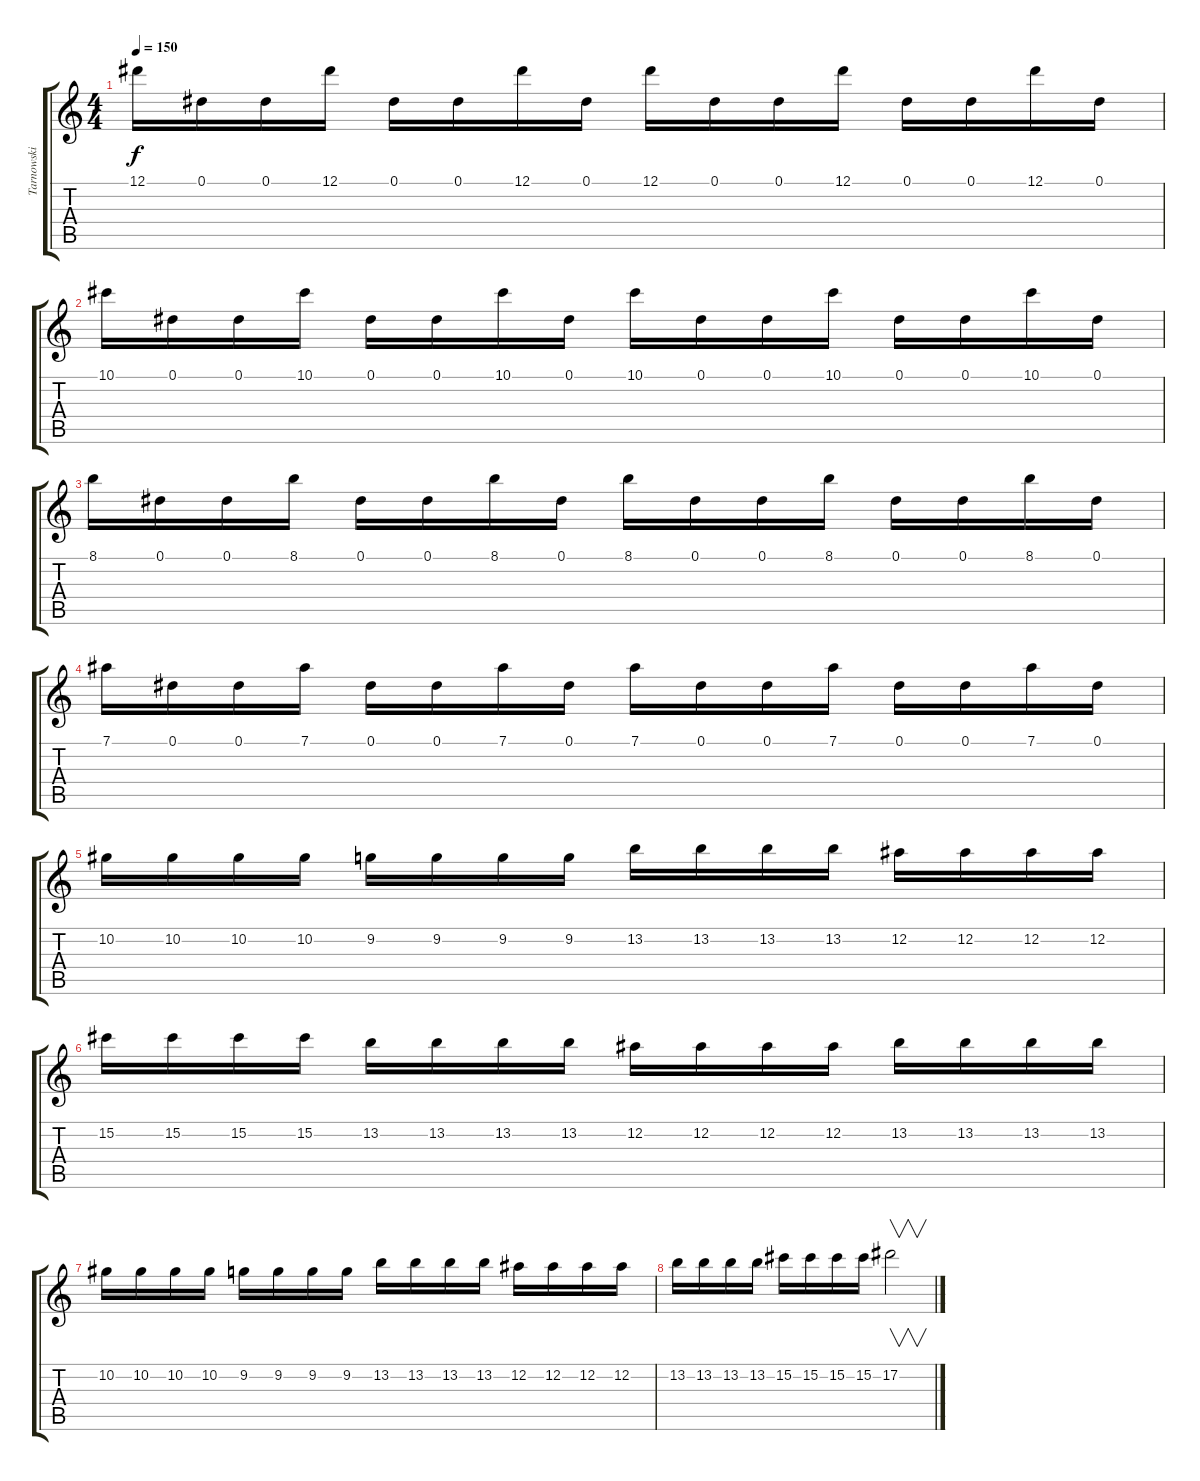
\track ("Tarnowski" "Tarnowski") {instrument distortionguitar}
\staff {score tabs}
\tuning (Eb4 Bb3 Gb3 Db3 Ab2 Eb2) {hide}
\ts (4 4)
\tempo 150
\clef g2
\ks c
12.1.16{dy f} 0.1.16 0.1.16 12.1.16 0.1.16 0.1.16 12.1.16 0.1.16 12.1.16 0.1.16 0.1.16 12.1.16 0.1.16 0.1.16 12.1.16 0.1.16 |
10.1.16 0.1.16 0.1.16 10.1.16 0.1.16 0.1.16 10.1.16 0.1.16 10.1.16 0.1.16 0.1.16 10.1.16 0.1.16 0.1.16 10.1.16 0.1.16 |
8.1.16 0.1.16 0.1.16 8.1.16 0.1.16 0.1.16 8.1.16 0.1.16 8.1.16 0.1.16 0.1.16 8.1.16 0.1.16 0.1.16 8.1.16 0.1.16 |
7.1.16 0.1.16 0.1.16 7.1.16 0.1.16 0.1.16 7.1.16 0.1.16 7.1.16 0.1.16 0.1.16 7.1.16 0.1.16 0.1.16 7.1.16 0.1.16 |
10.2.16 10.2.16 10.2.16 10.2.16 9.2.16 9.2.16 9.2.16 9.2.16 13.2.16 13.2.16 13.2.16 13.2.16 12.2.16 12.2.16 12.2.16 12.2.16 |
15.2.16 15.2.16 15.2.16 15.2.16 13.2.16 13.2.16 13.2.16 13.2.16 12.2.16 12.2.16 12.2.16 12.2.16 13.2.16 13.2.16 13.2.16 13.2.16 |
10.2.16 10.2.16 10.2.16 10.2.16 9.2.16 9.2.16 9.2.16 9.2.16 13.2.16 13.2.16 13.2.16 13.2.16 12.2.16 12.2.16 12.2.16 12.2.16 |
13.2.16 13.2.16 13.2.16 13.2.16 15.2.16 15.2.16 15.2.16 15.2.16 17.2.2{v}
